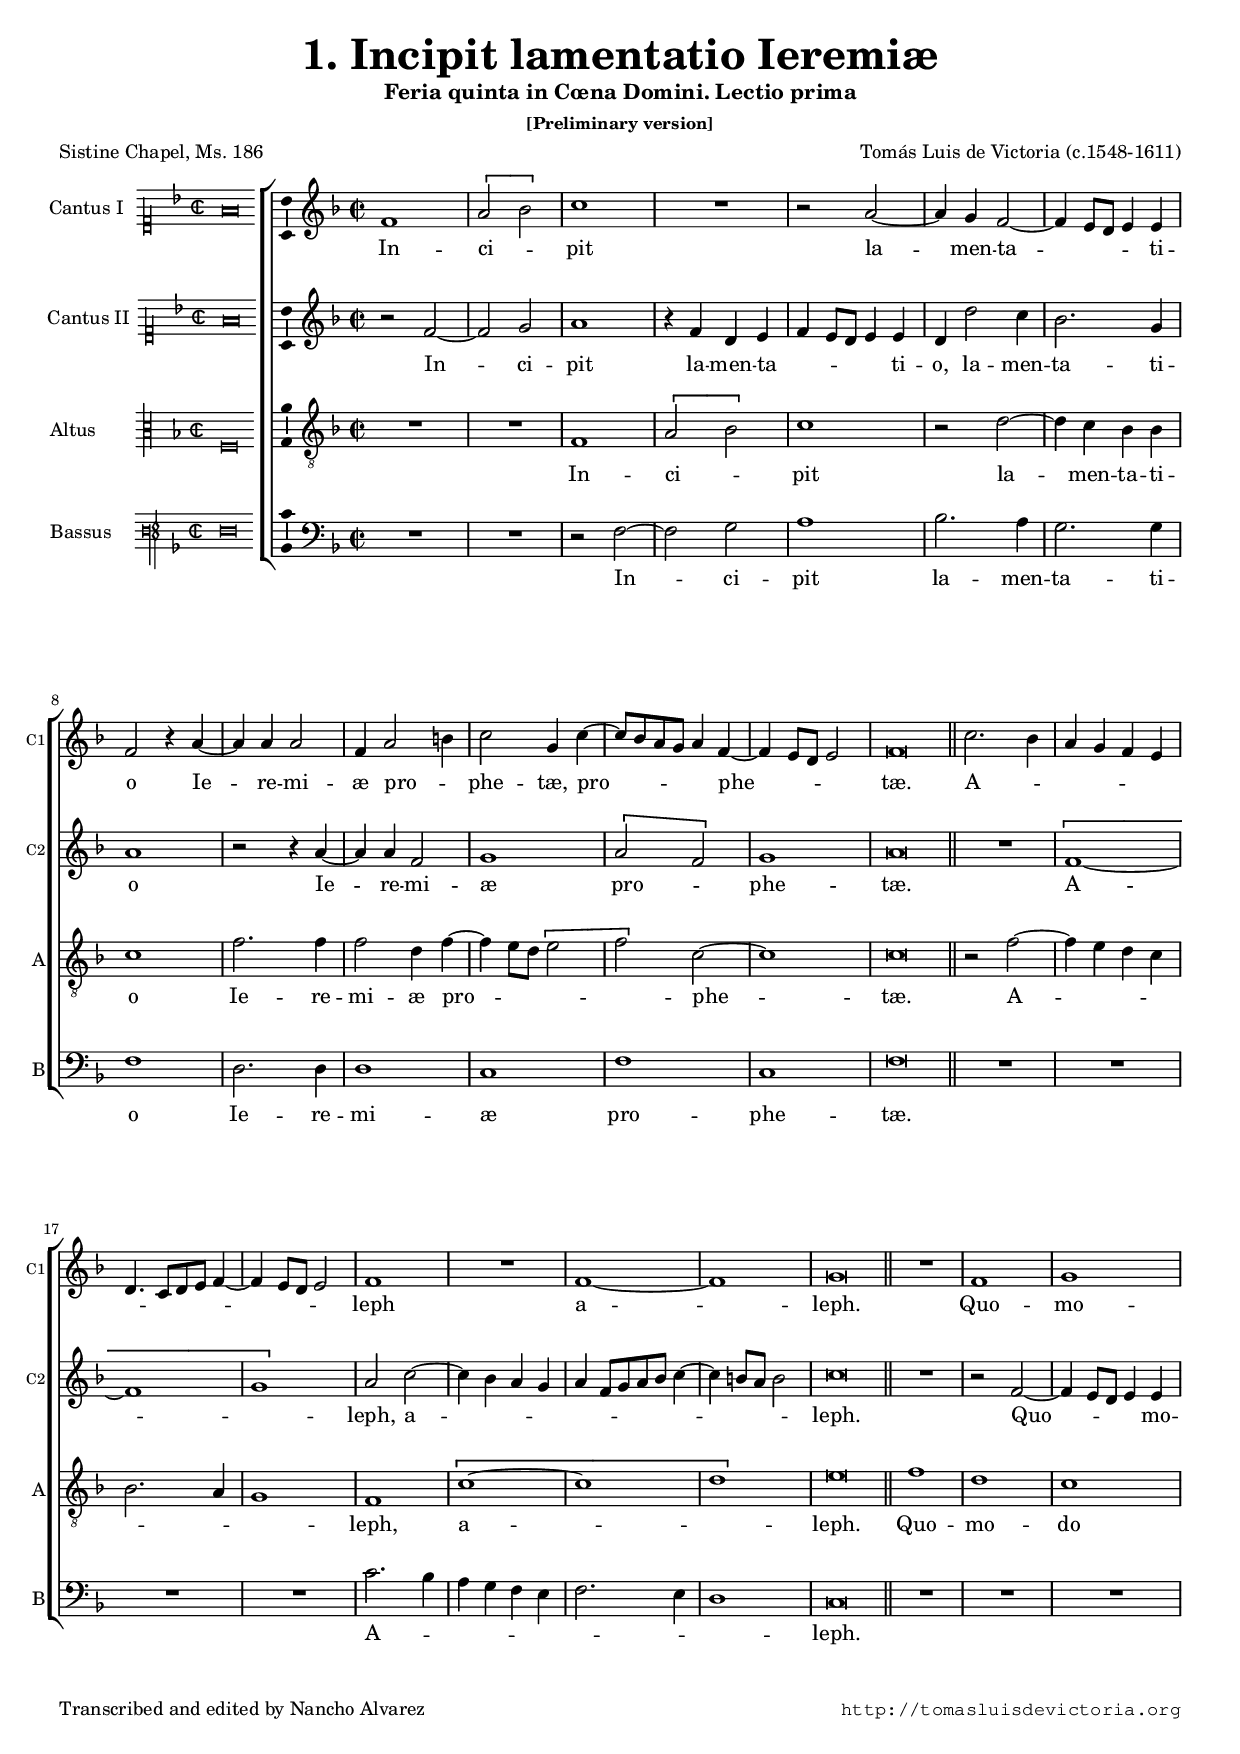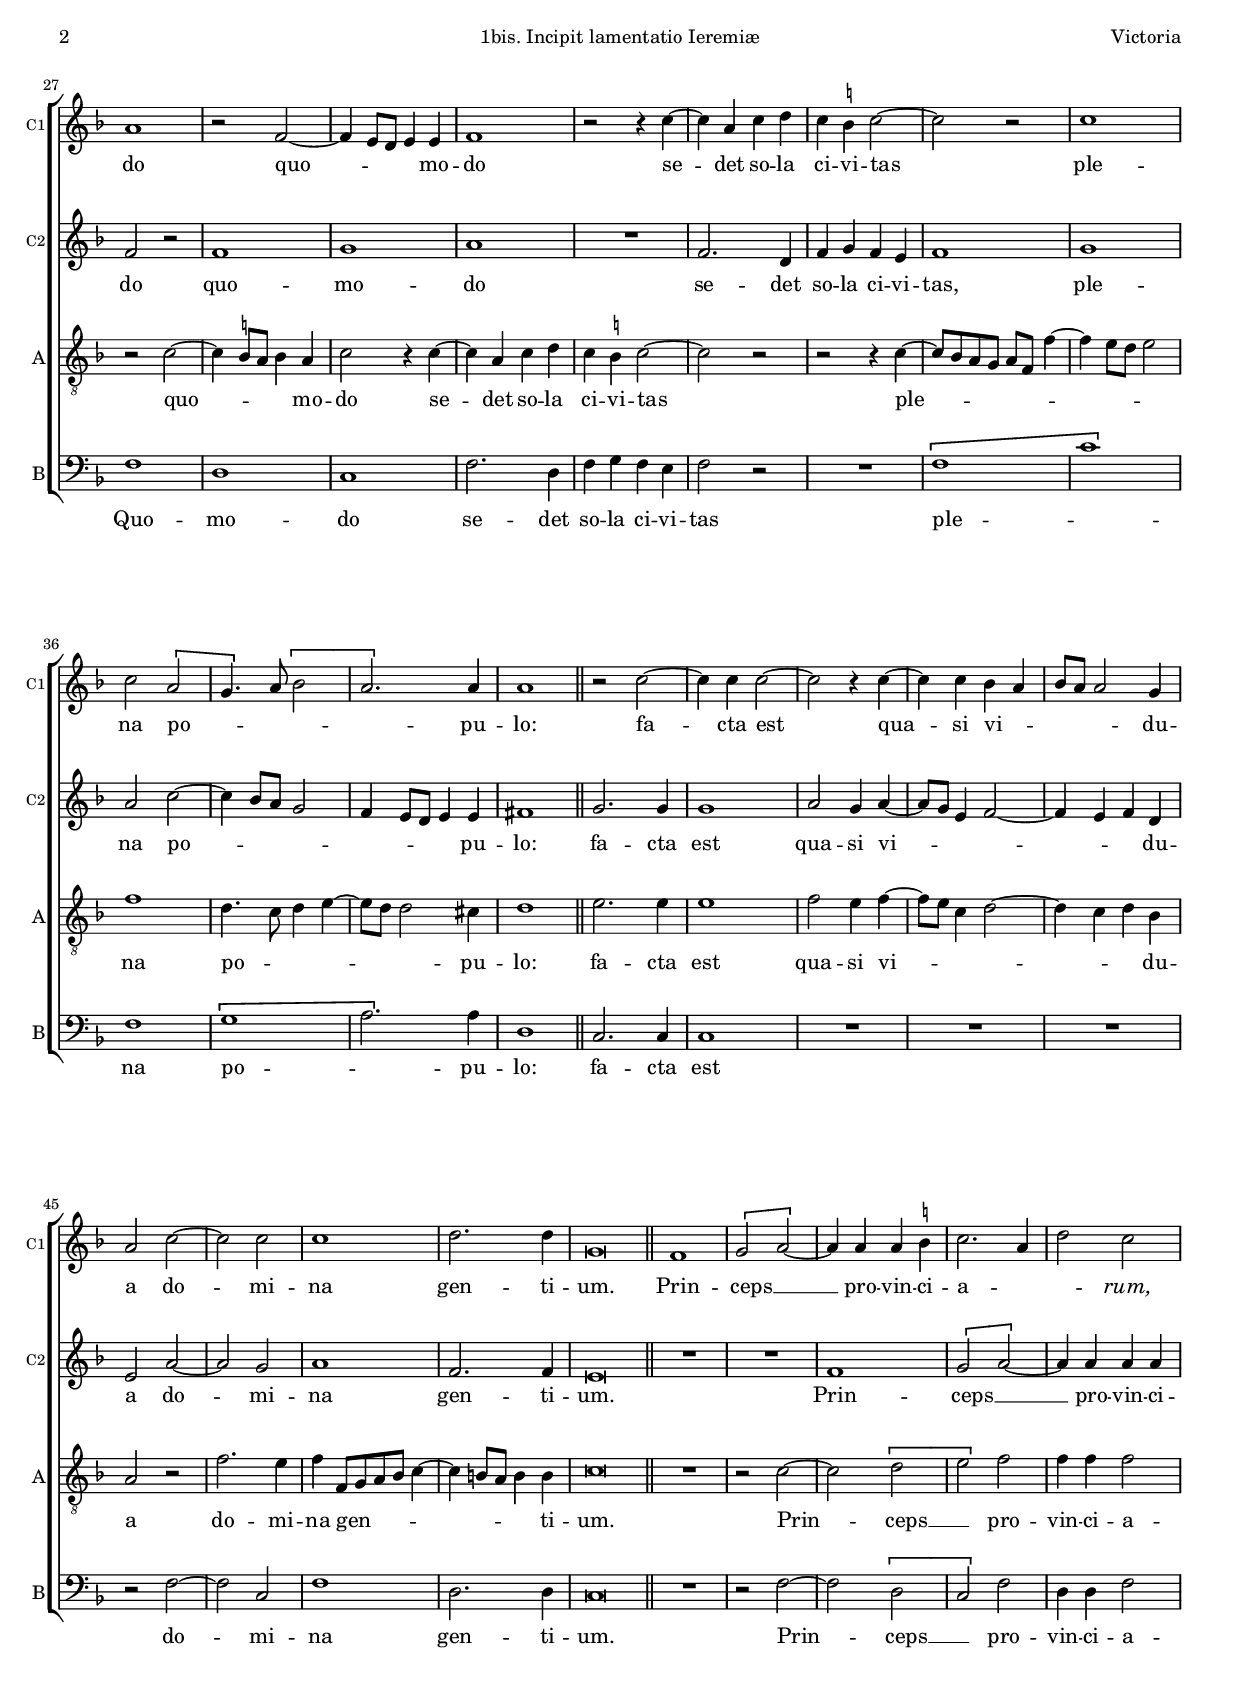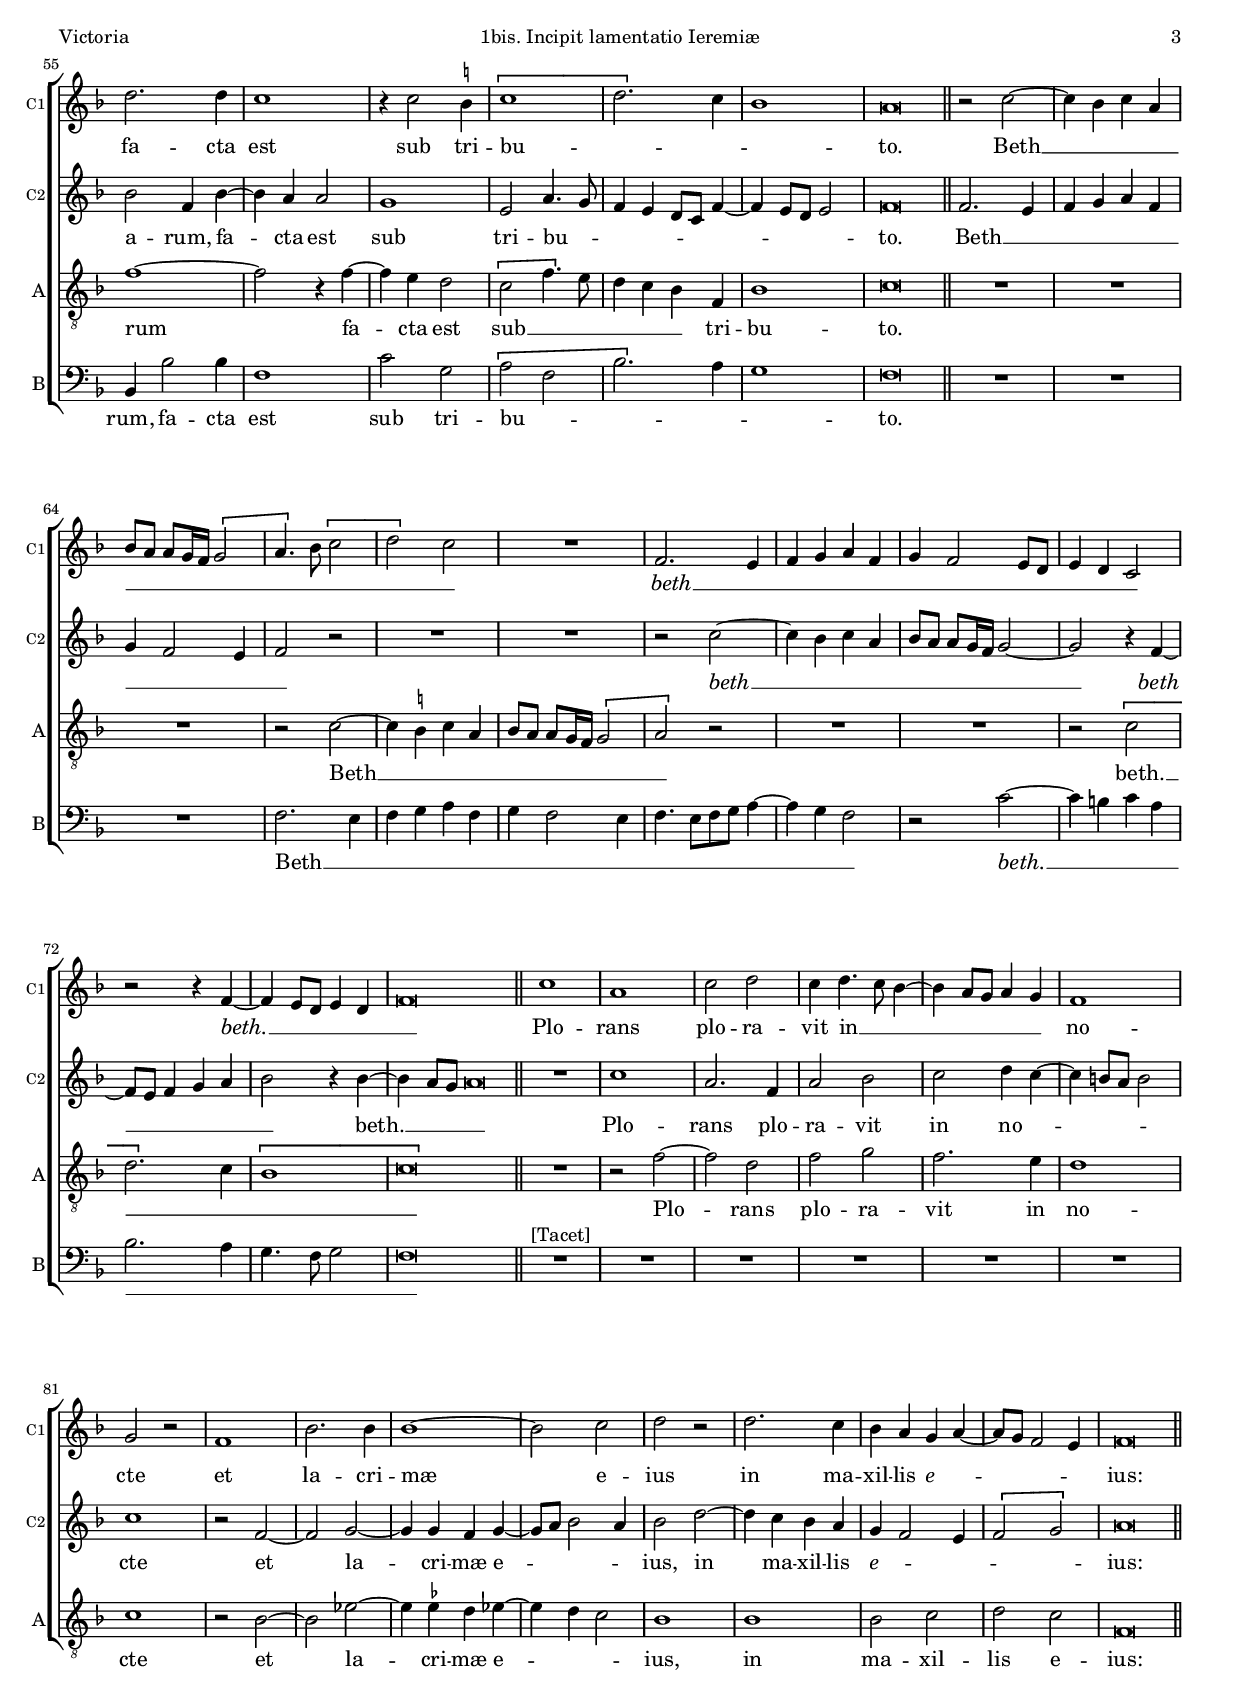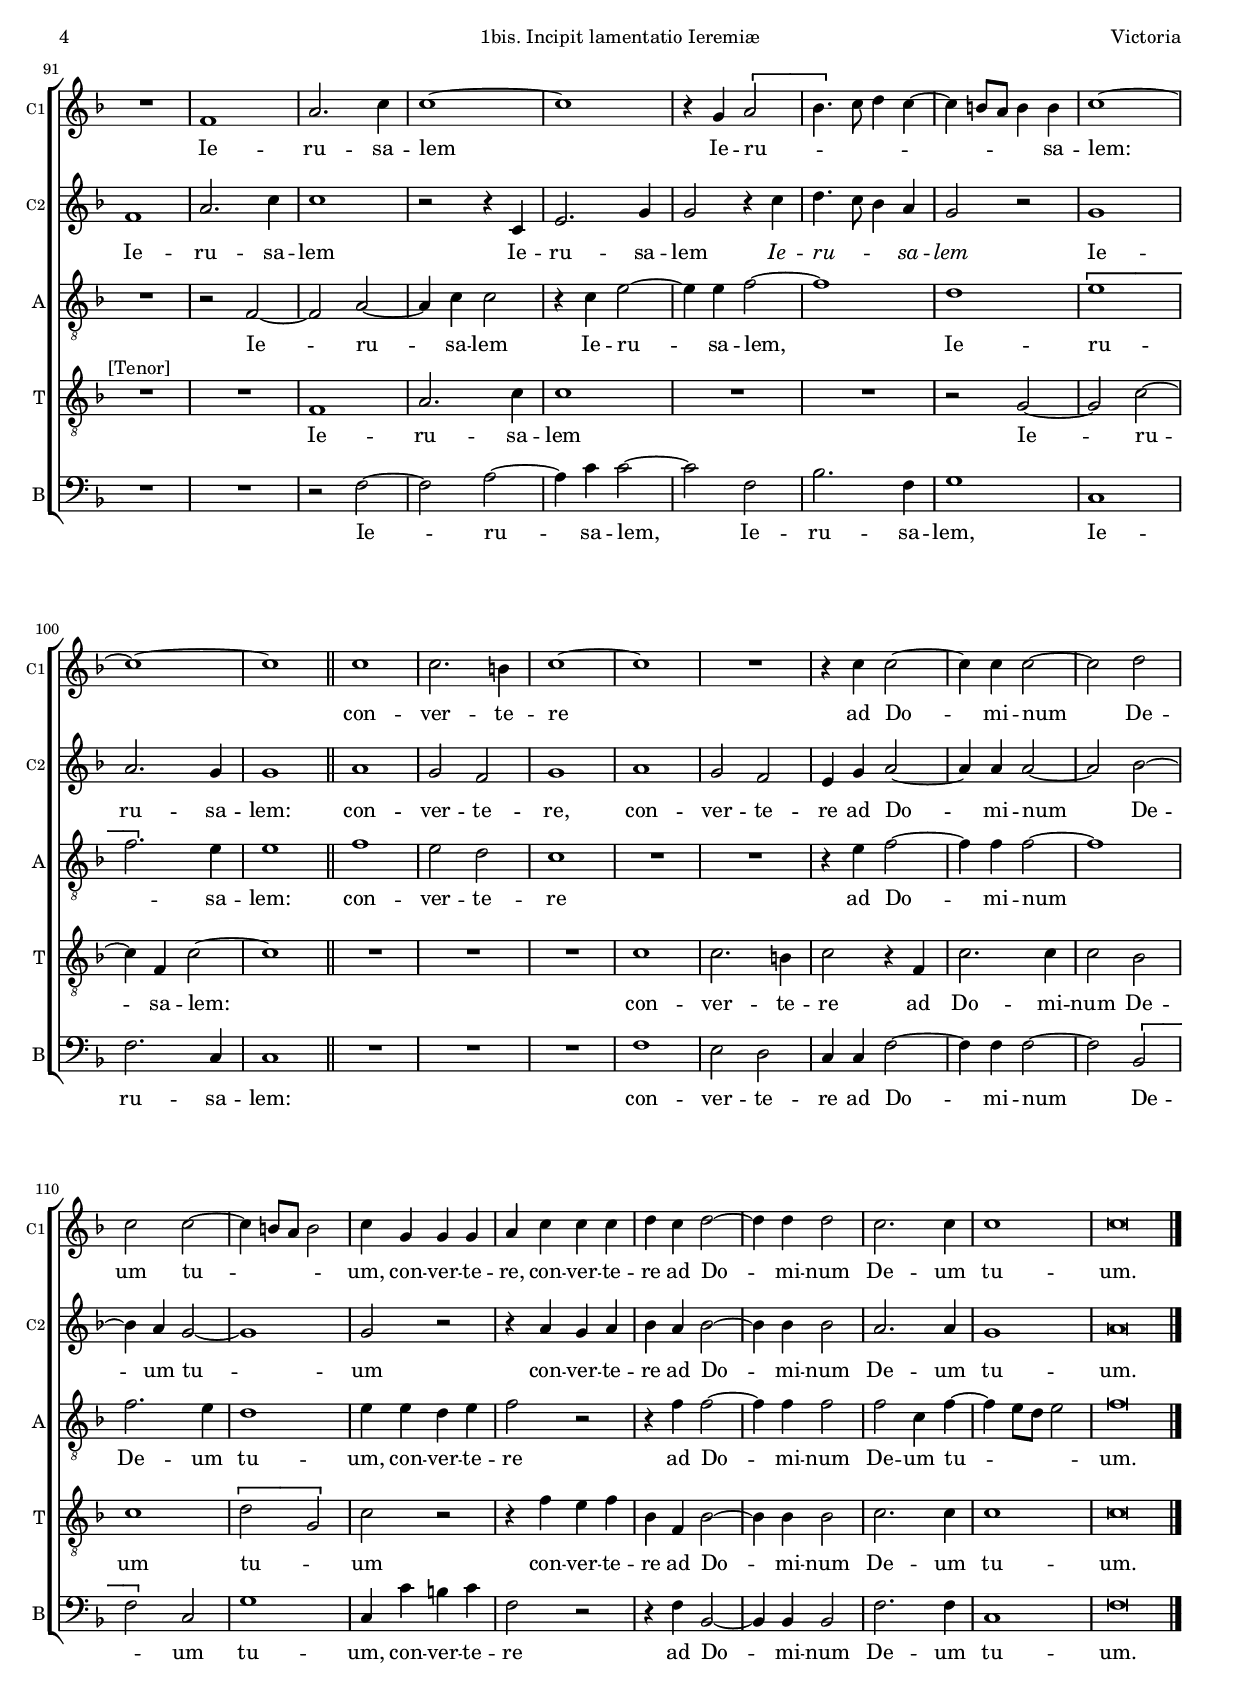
\version "2.22.0"

#(set-default-paper-size "a4")
#(set-global-staff-size 16.4)
#(ly:set-option 'point-and-click #f)
%mobile -s15.0 -i3.2 -m6

italicas=\override LyricText.font-shape = #'italic
rectas=\override LyricText.font-shape = #'upright
ss=\once \set suggestAccidentals = ##t
incipitwidth = 20
mtempo={\tempo 4 = 100}
mtempob={\tempo 4 = 50}
mt=#(define-music-function (offset) (number?) ; move lyric text
      #{ \once \override LyricText.X-offset = -$offset #})

htitle="1bis. Incipit lamentatio Ieremiæ"
hcomposer="Victoria"

\header {
	title=\markup{\fontsize #3 "1. Incipit lamentatio Ieremiæ"}
	subtitle="Feria quinta in Cœna Domini. Lectio prima"
	subsubtitle=\markup{"[Preliminary version]" }
	composer="Tomás Luis de Victoria (c.1548-1611)"
        pdfauthor=\composer
	%opus="(-)"
	poet=\markup{"Sistine Chapel, Ms. 186"}
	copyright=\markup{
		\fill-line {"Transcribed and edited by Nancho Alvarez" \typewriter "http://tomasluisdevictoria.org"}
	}
%	tagline=""
}

global={\key f \major \time 2/2  \skip 1*14 \bar "||"
					\skip 1*9 \bar "||"
					\skip 1*16 \bar "||" % no hay barra en ohs
					%tablet \break
					\skip 1*10 \bar "||"
					%tablet \break
					\skip 1*12 \bar "||"
					\skip 1*13 \bar "||"
					\skip 1*16 \bar "||" \break
					\skip 1*11 \bar "||" % no hay barra en ohs
					%tablet \break
					\skip 1*17 \bar "|."
}

cantus=\relative c' {
	f1
	\[a2 bes\]
	c1
	R1*4/4
%5
	r2 a ~
	a4 g f2 ~
	f4 e8 d e4 e
	f2 r4 a ~
	a a a2
%10
	f4 a2 b4
	c2 g4 c ~
	c8 bes a g a4 f ~
	f e8 d e2
	f\breve*1/2
%15
	c'2. bes4
	a g f e
	d4.  c8[ d e] f4 ~
	f e8 d e2
	f1
%20
	R1*4/4
	f1 ~
	f
	g\breve*1/2
	R1*4/4
%25
	f1
	g
	a
	r2 f ~
	f4 e8 d e4 e
%30
	f1
	r2 r4 c' ~
	c4 a c d
	c \ss b c2 ~
	c r
%35
	c1
	c2 \[a
	g4.\] a8 \[bes2
	a2.\] a4
	a1
%40
	r2 c ~
	c4 c c2 ~
	c r4 c ~
	c c bes a
	bes8 a a2 g4
%45
	a2 c ~
	c c
	c1
	d2. d4
	g,\breve*1/2
%50
	f1
	\[g2 a ~ \]
	a4 a a \ss b
	c2. a4
	d2 c
%55
	d2. d4
	c1
	r4 c2 \ss b4
	\[c1
	d2.\] c4
%60
	bes1
	a\breve*1/2
	r2 c ~
	c4 bes c a
	 bes8[ a]  a[ g16 f] \[g2
%65
	a4.\] bes8 \[c2
	d\] c % parece que el re tiene puntilo
	R1*4/4
	f,2. e4
	f g a f
%70
	g f2 e8 d
	e4 d c2
	r r4 f ~
	f e8 d e4 d
	f\breve*1/2
%75
	c'1
	a
	c2 d
	c4 d4. c8 bes4 ~
	bes a8 g a4 g
%80
	f1
	g2 r
	f1
	bes2. bes4
	bes1 ~
%85
	bes2 c
	d r
	d2. c4
	bes a g a ~
	a8 g f2 e4
%90
	f\breve*1/2
	R1*4/4
	f1
	a2. c4
	c1 ~
%95
	c
	r4 g \[a2
	bes4.\] c8 d4 c ~
	c b8 a b4 b
	c1 ~
%100
	c ~
	c % calderon
	% barra simple
	c
	c2. b4
	c1 ~
%105
	c
	R1*4/4
	r4 c c2 ~
	c4 c c2 ~
	c d
%110
	c c ~
	c4 b8 a b2
	c4 g g g
	a c c c
	d c d2 ~
%115
	d4 d d2
	c2. c4
	c1
	c\breve*1/2
}

cantusdos=\relative c' {
	r2 f ~
	f g
	a1
	r4 f d e
%5
	f e8 d e4 e % el fa parece negra
	d d'2 c4
	bes2. g4
	a1
	r2 r4 a ~ % sol, corregido en el original
%10
	a a f2
	g1
	\[a2 f\]
	g1
	a\breve*1/2
%15
	R1*4/4
	\[f1 ~ % Rubio: R1 f, como en OHS
	f1
	g\]
	a2 c ~
%20
	c4 bes a g
	a  f8[ g a bes] c4 ~
	c b8 a b2
	c\breve*1/2
	R1*4/4
%25
	r2 f, ~
	f4 e8 d e4 e
	f2 r
	f1
	g
%30
	a
	R1*4/4
	f2. d4
	f g f e
	f1
%35
	g
	a2 c ~
	c4 bes8 a g2
	f4 e8 d e4 e
	fis1
%40
	g2. g4
	g1
	a2 g4 a ~
	a8 g e4 f2 ~
	f4 e f d
%45
	e2 a ~
	a g
	a1
	f2. f4
	e\breve*1/2
%50
	R1*4/4
	R1*4/4
	f1
	\[g2 a ~ \]
	a4 a a a
%55
	bes2 f4 bes ~
	bes a a2
	g1
	e2 a4. g8
	f4 e d8 c f4 ~
%60
	f e8 d e2
	f\breve*1/2
	f2. e4
	f g a f
	g f2 e4
%65
	f2 r
	R1*4/4
	R1*4/4
	r2 c' ~
	c4 bes c a
%70
	 bes8[ a]  a[ g16 f] g2 ~
	g r4 f ~
	f8 e f4 g a
	bes2 r4 bes ~
	bes a8 g \mtempob a\breve*1/4 \mtempo
%75
	R1*4/4
	c1
	a2. f4
	a2 bes
	c d4 c ~
%80
	c b8 a b2
	c1
	r2 f, ~
	f g ~
	g4 g f g ~
%85
	g8 a bes2 a4
	bes2 d ~
	d4 c bes a
	g f2 e4
	\[f2 g\]
%90
	a\breve*1/2
	f1
	a2. c4
	c1
	r2 r4 c,
%95
	e2. g4
	g2 r4 c
	d4. c8 bes4 a
	g2 r
	g1
%100
	a2. g4
	g1
	a
	g2 f
	g1
%105
	a
	g2 f
	e4 g a2 ~
	a4 a a2 ~
	a bes ~
%110
	bes4 a g2 ~
	g1
	g2 r
	r4 a g a
	bes a bes2 ~
%115
	bes4 bes bes2
	a2. a4
	g1
	a\breve*1/2
}

altus=\relative c {
	R1*4/4
	R1*4/4
	f1
	\[a2 bes\]
%5
	c1
	r2 d ~
	d4 c bes bes
	c1
	f2. f4
%10
	f2 d4 f ~
	f e8 d \[e2
	f\] c ~
	c1
	c\breve*1/2
%15
	r2 f ~
	f4 e d c
	bes2. a4
	g1
	f
%20
	\[c' ~
	c
	d\]
	e\breve*1/2
	f1
%25
	d
	c
	r2 c ~
	c4 \ss b8 a b4 a
	c2 r4 c ~
%30
	c a c d
	c \ss b c2 ~
	c r
	r r4 c ~
	c8 bes a g a f f'4 ~
%35
	f e8 d e2
	f1
	d4. c8 d4 e ~
	e8 d d2 cis4
	d1
%40
	e2. e4
	e1
	f2 e4 f ~
	f8 e c4 d2 ~
	d4 c d bes
%45
	a2 r
	f'2. e4
	f  f,8[ g a bes] c4 ~
	c b8 a b4 b
	c\breve*1/2
%50
	R1*4/4
	r2 c ~
	c \[d
	e\] f
	f4 f f2
%55
	f1 ~
	f2 r4 f ~
	f e d2
	\[c f4.\] e8
	d4 c bes f
%60
	bes1
	c\breve*1/2
	R1*4/4
	R1*4/4
	R1*4/4
%65
	r2 c ~
	c4 \ss b c a
	 bes8[ a]  a[ g16 f] \[g2
	a\] r
	R1*4/4
%70
	R1*4/4
	r2 \[c
	d2.\] c4
	\[bes1
	c\breve*1/2\]
%75
	R1*4/4
	r2 f ~
	f d
	f g
	f2. e4
%80
	d1
	c
	r2 bes ~
	bes es ~
	ees4 \ss ees d ees! ~
%85
	es d c2
	bes1
	bes
	bes2 c
	d c
%90
	f,\breve*1/2
	R1*4/4
	r2 f ~
	f a ~
	a4 c c2
%95
	r4 c e2 ~
	e4 e f2 ~
	f1
	d
	\[e
%100
	f2.\] e4
	e1
	f
	e2 d
	c1
%105
	R1*4/4
	R1*4/4
	r4 e f2 ~
	f4 f f2 ~
	f1
%110
	f2. e4
	d1
	e4 e d e
	f2 r
	r4 f f2 ~
%115
	f4 f f2
	f c4 f ~
	f e8 d e2
	f\breve*1/2
}

tenor=\relative c {
	R1*4/4
	R1*4/4
	R1*4/4
	R1*4/4
%5
	R1*4/4
	R1*4/4
	R1*4/4
	R1*4/4
	R1*4/4
%10
	R1*4/4
	R1*4/4
	R1*4/4
	R1*4/4
	R1*4/4
%15
	R1*4/4
	R1*4/4
	R1*4/4
	R1*4/4
	R1*4/4
%20
	R1*4/4
	R1*4/4
	R1*4/4
	R1*4/4
	R1*4/4
%25
	R1*4/4
	R1*4/4
	R1*4/4
	R1*4/4
	R1*4/4
%30
	R1*4/4
	R1*4/4
	R1*4/4
	R1*4/4
	R1*4/4
%35
	R1*4/4
	R1*4/4
	R1*4/4
	R1*4/4
	R1*4/4
%40
	R1*4/4
	R1*4/4
	R1*4/4
	R1*4/4
	R1*4/4
%45
	R1*4/4
	R1*4/4
	R1*4/4
	R1*4/4
	R1*4/4
%50
	R1*4/4
	R1*4/4
	R1*4/4
	R1*4/4
	R1*4/4
%55
	R1*4/4
	R1*4/4
	R1*4/4
	R1*4/4
	R1*4/4
%60
	R1*4/4
	R1*4/4
	R1*4/4
	R1*4/4
	R1*4/4
%65
	R1*4/4
	R1*4/4
	R1*4/4
	R1*4/4
	R1*4/4
%70
	R1*4/4
	R1*4/4
	R1*4/4
	R1*4/4
	R1*4/4
%75
	R1*4/4
	R1*4/4
	R1*4/4
	R1*4/4
	R1*4/4
%80
	R1*4/4
	R1*4/4
	R1*4/4
	R1*4/4
	R1*4/4
%85
	R1*4/4
	R1*4/4
	R1*4/4
	R1*4/4
	R1*4/4
%90
	R1*4/4
	s4*0^\markup{\hspace #-2 "[Tenor]"} % quinta pars
	R1*4/4
	R1*4/4
	f1
	a2. c4
%95
	c1
	R1*4/4
	R1*4/4
	r2 g ~
	g c ~
%100
	c4 f, c'2 ~
	c1
	R1*4/4
	R1*4/4
	R1*4/4
%105
	c1
	c2. b4
	c2 r4 f,
	c'2. c4
	c2 bes
%110
	c1
	\[d2 g,\]
	c r
	r4 f e f
	bes, f bes2 ~
%115
	bes4 bes bes2
	c2. c4
	c1
	c\breve*1/2
}

bassus=\relative c {
	R1*4/4
	R1*4/4
	r2 f ~
	f g
%5
	a1
	bes2. a4
	g2. g4
	f1
	d2. d4
%10
	d1
	c
	f
	c
	f\breve*1/2
%15
	R1*4/4
	R1*4/4
	R1*4/4
	R1*4/4
	c'2. bes4
%20
	a g f e
	f2. e4
	d1
	c\breve*1/2
	R1*4/4
%25
	R1*4/4
	R1*4/4
	f1
	d
	c
%30
	f2. d4
	f g f e
	f2 r
	R1*4/4
	\[f1
%35
	c'\]
	f,
	\[g
	a2.\] a4
	d,1
%40
	c2. c4
	c1
	R1*4/4
	R1*4/4
	R1*4/4
%45
	r2 f ~
	f c
	f1
	d2. d4
	c\breve*1/2
%50
	R1*4/4
	r2 f ~
	f \[d
	c\] f
	d4 d f2
%55
	bes,4 bes'2 bes4
	f1
	c'2 g
	\[a f
	bes2.\] a4
%60
	g1
	f\breve*1/2
	R1*4/4
	R1*4/4
	R1*4/4
%65
	f2. e4
	f g a f
	g f2 e4
	f4.  e8[ f g] a4 ~
	a g f2
%70
	r c' ~
	c4 b c a
	bes2. a4
	g4. f8 g2
	f\breve*1/2
%75
	s4*0^\markup{\hspace #-1 "[Tacet]"}
	R1*4/4
	R1*4/4
	R1*4/4
	R1*4/4
	R1*4/4
%80
	R1*4/4
	R1*4/4
	R1*4/4
	R1*4/4
	R1*4/4
%85
	R1*4/4
	R1*4/4
	R1*4/4
	R1*4/4
	R1*4/4
%90
	R1*4/4
	R1*4/4
	R1*4/4
	r2 f ~
	f a ~
%95
	a4 c c2 ~
	c f,
	bes2. f4
	g1
	c,
%100
	f2. c4
	c1
	R1*4/4
	R1*4/4
	R1*4/4
%105
	f1
	e2 d
	c4 c f2 ~
	f4 f f2 ~
	f \[bes,
%110
	f'\] c
	g'1
	c,4 c' b c
	f,2 r
	r4 f bes,2 ~
%115
	bes4 bes bes2
	f'2. f4
	c1
	f\breve*1/2
}

textocantus=\lyricmode{
In -- ci -- _ pit la --  men -- ta -- _ _ _ ti -- o 
Ie -- re -- mi -- æ pro -- _ phe -- tæ,
pro -- _ _ _ _ phe -- _ _ _ tæ.
A -- _ _ _ _ _ _ _ _ _ _ _ _ _ leph
a -- leph.
Quo -- mo -- do
quo -- _ _ _ mo -- do
se -- det so -- la ci -- vi -- tas ple -- na po -- _ _ _ _ pu -- lo:
fa -- cta est qua -- si vi -- _ _ _ _ du -- a
\mt #.5 do -- mi -- na gen -- ti -- um.
Prin -- \mt #.7 ceps __ _ pro -- vin -- ci -- a -- _ _ \italicas rum, \rectas % rum __ _ _ 
fa -- cta est
sub tri -- bu -- _ _ _ to.
\mt #1 Beth __ _ _ _ _ _ _ _ _ _ _ _ _ _ _ 
\italicas
\mt #.5 beth __ _ _ _ _ _ _ _ _ _ _ _ _ 
beth. __ _ _ _ _ _ 
\rectas
Plo -- rans plo -- ra -- vit in __ _ _ _ _ _ _  
no -- cte
et la -- cri -- mæ e -- ius
in ma -- xil -- lis \italicas e -- _ _ _ _ \rectas ius: % lis _ e
Ie -- ru -- sa -- lem Ie -- ru -- _ _ _ _ _ _ _ sa -- lem: 
con -- ver -- te -- re 
ad Do -- mi -- num De -- um tu -- _ _ _ um,
con -- ver -- te -- re,
con -- ver -- te -- re ad Do -- mi -- num De -- um tu -- um.

}

textocantusdos=\lyricmode{
In -- ci -- pit la -- men -- ta -- _ _ _ _ ti -- o,
la -- men -- ta -- ti -- o
Ie -- re -- mi -- æ \mt #.5 pro -- _ phe -- tæ.
A -- _ leph,
a -- _ _ _ _ _ _ _ _ _ _ _ _ leph.
Quo -- _ _ _ mo -- do
quo -- mo -- do
se -- det so -- la ci -- vi -- tas,
ple -- na po -- _ _ _ _ _ _ _ pu -- lo:
fa -- cta est
qua -- si vi -- _ _ _ _ _ du -- a
\mt #.5 do -- mi -- na gen -- ti -- um.
Prin -- \mt #.7 ceps __ _ pro -- vin -- ci -- a -- rum, fa -- cta est
sub tri -- bu -- _ _ _ _ _ _ _ _ _ to.
\mt #.5 Beth __ _ _ _ _ _ _ _ _ _ 
\italicas
beth __ _ _ _ _ _ _ _ _ _ 
\mt #1.5 beth __ _ _ _ _ _ 
\rectas
\mt #.3 beth. __ _ _ _ 
Plo -- rans plo -- ra -- vit in \mt #.3 no -- _ _ _ _ cte
et la -- cri -- mæ e -- _ _ _ ius,
in ma -- xil -- lis \italicas e -- _ _ _ _ \rectas ius: % lis __ _ _ _ e -- _ ius
Ie -- ru -- sa -- lem
Ie -- ru -- sa -- lem
\italicas Ie -- ru -- _ _ sa -- lem \rectas
Ie -- ru -- sa -- lem:
con -- ver -- te -- re,
con -- ver -- te -- re ad Do -- mi -- num \mt #.3 De -- um tu -- um
con -- ver -- te -- re ad Do -- mi -- num De -- um tu -- um.
}

textoaltus=\lyricmode{
In -- ci -- _ pit la -- men -- ta -- ti -- o Ie -- re -- mi -- æ pro -- _ _ _ _ phe -- tæ.
A -- _ _ _ _ _ _ leph,
a -- _ leph.
Quo -- mo -- do
quo -- _ _ _ mo -- do se -- det so -- la ci -- vi -- tas ple -- _ _ _ _ _ _ _ _ _ na
po -- _ _ _ _ _ pu -- lo:
fa -- cta est 
qua -- si vi -- _ _ _ _ _ du -- a
do -- mi -- na gen -- _ _ _ _ _ _ _ ti -- um.
Prin -- \mt #.7 ceps __ _ pro -- vin -- ci -- a -- rum fa -- cta est \mt #1 sub __ _ _ _ _ _ tri -- bu -- to.
Beth __ _ _ _ _ _ _ _ _ _ _ 
\mt #1.2 beth. __ _ _ _ _ 
Plo -- rans plo -- ra -- vit in no -- cte
et la -- cri -- mæ e -- _ _ ius,
in ma -- xil -- lis e -- ius:
Ie -- ru -- sa -- lem
Ie -- ru -- sa -- lem, Ie -- ru -- _ sa -- lem:
con -- ver -- te -- re
ad Do -- mi -- num De -- um tu -- um,
con -- ver -- te -- re ad Do -- mi -- num De -- um tu -- _ _ _ um.

}

textotenor=\lyricmode{
Ie -- ru -- sa -- lem
Ie -- ru -- sa -- lem: con -- ver -- te -- re ad Do -- mi -- num De -- um tu -- _ um
con -- ver -- te -- re ad Do -- mi -- num De -- um tu -- um.
}

textobassus=\lyricmode{
In -- ci -- pit la -- men -- ta -- ti -- o Ie -- re -- mi -- æ pro -- phe -- tæ.
A -- _ _ _ _ _ _ _ _ leph.
Quo -- mo -- do se -- det so -- la ci -- vi -- tas
ple -- _ na po -- _ pu -- lo:
fa -- cta est
\mt #.5 do -- mi -- na gen -- ti -- um.
Prin -- \mt #.7 ceps __ _ pro -- vin -- ci -- a -- rum,
fa -- cta est sub tri -- bu -- _ _ _ _ to.
Beth __ _ _ _ _ _ _ _ _ _ _ _ _ _ _ _ 
\italicas
beth. __ _ _ _ _ _ _ _ _ _ 
\rectas
Ie -- ru -- sa -- lem, Ie -- ru -- sa -- lem,
Ie -- ru -- sa -- lem:
con -- ver -- te -- re ad Do -- mi -- num \mt #.3 De -- _ um tu -- um,
con -- ver -- te -- re
ad Do -- mi -- num De -- um tu -- um.
}



incipitcantus=\markup{
	\score{
		{ 
		\set Staff.instrumentName="Cantus I  "
		\override NoteHead.style = #'neomensural
		\override Staff.TimeSignature.style = #'neomensural
		\cadenzaOn 
		\clef "petrucci-c1"
		\key f \major
		\time 2/2
                f'\breve
		} 

	\layout { line-width=\incipitwidth indent = 0 }
	}
}


incipitcantusdos=\markup{
	\score{
		{ 
		\set Staff.instrumentName="Cantus II "
		\override NoteHead.style = #'neomensural
		\override Staff.TimeSignature.style = #'neomensural
		\cadenzaOn 
		\clef "petrucci-c1"
		\key f \major
		\time 2/2
                f'\breve
		} 

	\layout { line-width=\incipitwidth indent = 0 }
	}
}

incipitaltus=\markup{
	\score{
		{ 
		\set Staff.instrumentName="Altus       "
		\override NoteHead.style = #'neomensural 
		\override Staff.TimeSignature.style = #'neomensural
		\cadenzaOn 
		\clef "petrucci-c3"
		\key f \major
		\time 2/2
                f\breve
		} 
	\layout { line-width=\incipitwidth indent = 0 }
	}
}


incipittenor=\markup{
	\score{
		{ 
		\set Staff.instrumentName="[Tenor]    " % quinta pars
		\override NoteHead.style = #'neomensural 
		\override Staff.TimeSignature.style = #'neomensural
		\cadenzaOn 
		\clef "petrucci-c3"
		\key f \major
		\time 2/2
                f\breve
		} 
	\layout { line-width=\incipitwidth indent=0 }
	}
}

incipitbassus=\markup{
	\score{
		{ 
		\set Staff.instrumentName="Bassus    "
		\override NoteHead.style = #'neomensural
		\override Staff.TimeSignature.style = #'neomensural
		\cadenzaOn 
		\clef "petrucci-f3"
		\key f \major
		\time 2/2
                f\breve
		} 
	\layout { line-width=\incipitwidth indent = 0 }
	}
}

%\layout {
%       \context {\Voice
%               \remove Ligature_bracket_engraver
%               \consists Mensural_ligature_engraver
%       }
%       line-width=\incipitwidth
%       indent = 0
%}

\score {\transpose c' c'{
\new ChoirStaff<<

	\new Staff <<\global
	\new Voice="v1" {
		\set Staff.instrumentName=\incipitcantus
		\set Staff.shortInstrumentName=\markup{\fontsize #-2 "C1"}
		\clef "treble"
		\cantus }
	\new Lyrics \lyricsto "v1" {\textocantus }
	>>

        \new Staff <<\global
	\new Voice="v5" {
		\set Staff.instrumentName=\incipitcantusdos
		\set Staff.shortInstrumentName=\markup{\fontsize #-2 "C2"}
		\clef "treble"
		\cantusdos }
	\new Lyrics \lyricsto "v5" {\textocantusdos }
	>>

	\new Staff <<\global
	\new Voice="v2" {
		\set Staff.instrumentName=\incipitaltus
		\set Staff.shortInstrumentName="A"
		\clef "G_8"
		\altus }
	\new Lyrics \lyricsto "v2" {\textoaltus }
	>>
	
	\new Staff\with{\remove "Ambitus_engraver"} <<\global
	\new Voice="v3" {
		\set Staff.instrumentName=\incipittenor
		\set Staff.shortInstrumentName="T"
		\clef "G_8"
		\tenor }
	\new Lyrics \lyricsto "v3" {\textotenor }
	>>

	\new Staff <<\global
	\new Voice="v4" {
		\set Staff.instrumentName=\incipitbassus
		\set Staff.shortInstrumentName="B"
		\clef "bass"
		\bassus }
	\new Lyrics \lyricsto "v4" {\textobassus }
	>>
	
>>

	} % transpose

\layout{ 
	\context {\Lyrics 
		\override VerticalAxisGroup.staff-affinity = #UP
		\override VerticalAxisGroup.nonstaff-relatedstaff-spacing =
			#'((basic-distance . 0) (minimum-distance . 0) (padding . 1))
		\override LyricText.font-size = #1.2
		\override LyricHyphen.minimum-distance = #0.5
	}
	\context {\Score 
		tempoHideNote = ##t
		\override BarNumber.padding = #2 
	}
	\context {\Voice 
		%melismaBusyProperties = #'()
		%autoBeaming = ##f
	}
	\context {\Staff 
                \RemoveEmptyStaves
                \override VerticalAxisGroup.remove-first = ##t
		\override VerticalAxisGroup.staff-staff-spacing =
			#'((basic-distance . 11) (minimum-distance . 0) (padding . 1))
		\consists Ambitus_engraver 
		\override LigatureBracket.padding = #1
	}
}

%\midi { \mtempo }

}


\paper{
	evenHeaderMarkup=\markup  \fill-line { \fromproperty #'page:page-number-string \htitle \hcomposer }
	oddHeaderMarkup= \markup  \fill-line { \on-the-fly #not-first-page \hcomposer \on-the-fly #not-first-page \htitle \on-the-fly #not-first-page \fromproperty #'page:page-number-string }
	%system-count=20
	%page-count = 8
	ragged-last-bottom = ##f
	indent=3.6\cm
	system-system-spacing =
	#'((basic-distance . 20) (minimum-distance . 0) (padding . 5))
	top-system-spacing = % header
	#'((basic-distance . 9) (minimum-distance . 0) (padding . 0))
	last-bottom-spacing = % footer
	#'((basic-distance . 12) (minimum-distance . 0) (padding . 0))
	markup-system-spacing.padding = #1.5
}
